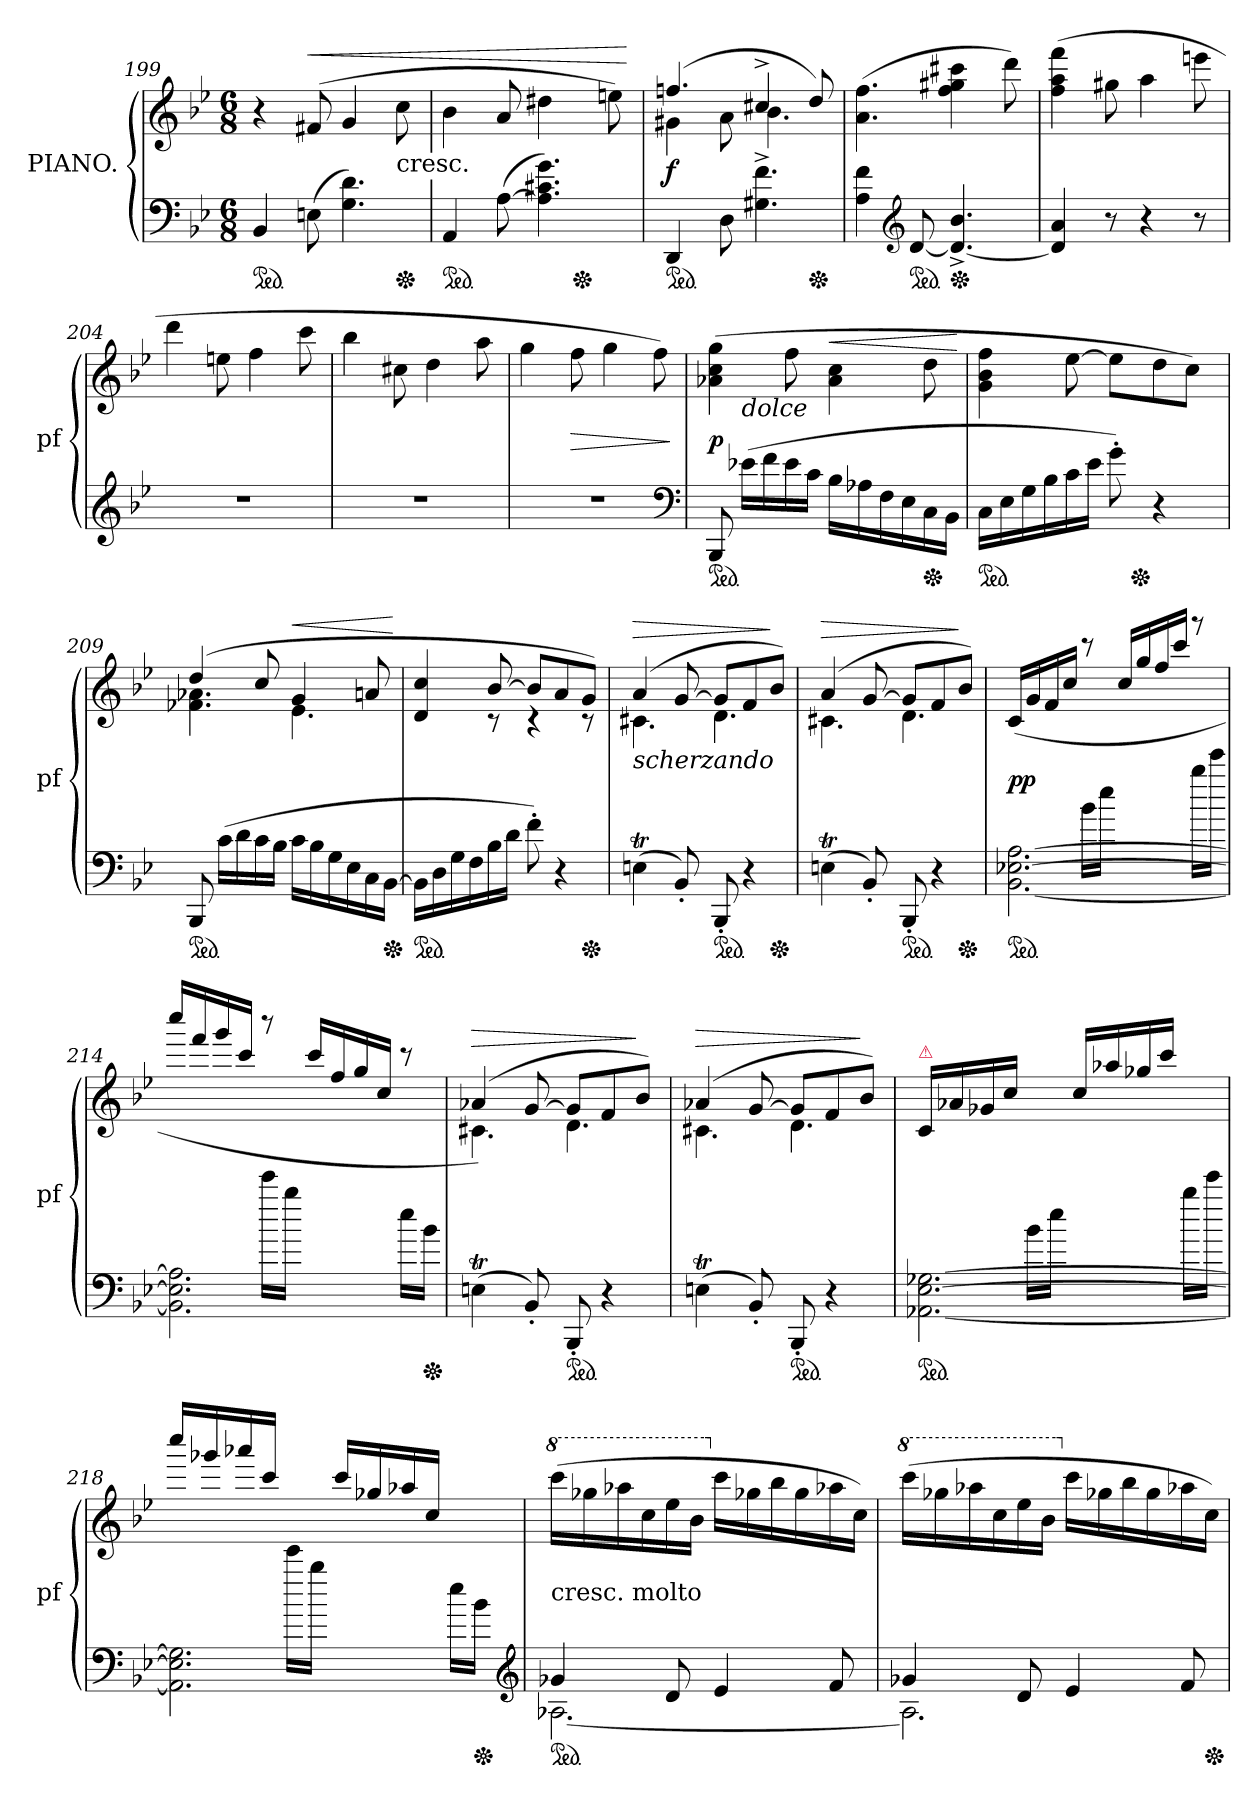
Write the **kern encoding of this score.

**kern	**kern	**dynam
*part1	*part1	*part1
*staff2	*staff1	*staff1/2
*I"PIANO.	*	*
*I'pf	*	*
*clefF4	*clefG2	*
*k[b-e-]	*k[b-e-]	*
*M6/8	*M6/8	*
*ped	*	*
=199	=199	=199
4BB-/	4r	.
!	!	!LO:HP:a
(>8En\	(>8f#X/	<
4.G\ 4.d\)	4g/	.
!	!LO:TX:c:t=cresc.	!
*Xped	*	*
.	8cc\	.
=200	=200	=200
*ped	*	*
*	*^	*
4AA/	4b-\	2ryy	.
(>[8A\	8a/	.	.
4.A]\ 4.c#X\ 4.g\)	4dd#X\	.	.
*Xped	*	*	*
.	.	4ryy	.
.	8een\)	.	.
.	.	.	[
=201	=201	=201	=201
*ped	*	*	*
4DD/	(>4.ffn/	4g#X\	f
8D\	.	8a\	.
4.G#X^\ 4.f^\	4cc#X^/	4.b-\	.
*Xped	*	*	*
.	8dd/)	.	.
*	*v	*v	*
=202	=202	=202
4A\ 4f\	(>4.a\ 4.ff\	.
*clefG2	*	*
*ped	*	*
[<8d/	.	.
*Xped	*	*
4.d_^/ 4.b-^/	4ff\ 4gg#X\ 4ccc#X\	.
.	8ddd\)	.
=203	=203	=203
4d]/ 4a/	(>4ff\ 4aa\ 4fff\	.
8r	8gg#X\	.
4r	4aa\	.
8r	8eeen\	.
=204	=204	=204
2.r	4ddd\	.
.	8een\	.
.	4ff\	.
.	8ccc\	.
=205	=205	=205
2.r	4bb-\	.
.	8cc#X\	.
.	4dd\	.
.	8aa\	.
=206	=206	=206
2.r	4gg\	.
.	8ff\	>
.	4gg\	.
.	8ff\)	.
*clefF4	*	*
.	.	]
=207	=207	=207
*	*^	*
*ped	*	*	*
8BBB-/	(>4a-X\ 4cc\ 4gg\	8ryy	p
!	!	!LO:TX:b:i:t=dolce	!
(>16e-X\LL	.	2ryy	.
16f\	.	.	.
16e-\	8ff\	.	.
16c\JJ	.	.	.
!	!	!	!LO:HP:a
16B-\LL	4a-\ 4cc\	.	<
16A-X\	.	.	.
16F\	.	.	.
16E-\	.	.	.
*Xped	*	*	*
16C\	8dd\	8ryy	.
16BB-\JJ	.	.	.
.	.	.	[
=208	=208	=208	=208
*ped	*	*	*
16C\LL	4g\ 4b-\ 4ff\	4..ryy	.
16E-\	.	.	.
16G\	.	.	.
16B-\	.	.	.
16c\	[8ee-\	.	.
16e-\JJ	.	.	.
8g'\)	8ee-\L]	.	.
*Xped	*	*	*
.	.	4ryy	.
4r	8dd\	.	.
.	8cc\J)	.	.
.	.	16ryy	.
=209	=209	=209	=209
*ped	*	*	*
8BBB-/	(>4dd/	4.f-X\ 4.a-X\	.
(16c\LL	.	.	.
16d\	.	.	.
16c\	8cc/	.	.
16B-\JJ	.	.	.
!	!	!	!LO:HP:a
16c\LL	4g/	4.e-\	<
16B-\	.	.	.
16G\	.	.	.
16E-\	.	.	.
16C\	8an/	.	.
*Xped	*	*	*
[16BB-\JJ	.	.	.
*	*v	*v	*
.	.	[
=210	=210	=210
*	*^	*
*ped	*	*	*
16BB-\LL]	4d/ 4cc/	4ryy	.
16D\	.	.	.
16G\	.	.	.
16F\	.	.	.
16B-\	[8b-/	8r	.
16d\JJ	.	.	.
8f'\)	8b-/L]	4r	.
4r	8a/	.	.
*Xped	*	*	*
.	8g/J)	8r	.
=211	=211	=211	=211
!	!LO:TX:b:i:t=scherzando	!	!
!	!	!	!LO:HP:a
(>4Ent\	(>4a/	4.c#X\	>
8BB-'/)	[8g/	.	.
*ped	*	*	*
8BBB-'/	8g/L]	4.d\	.
4r	8f/	.	.
*Xped	*	*	*
.	8b-/J)	.	]
=212	=212	=212	=212
!	!	!	!LO:HP:a
(>4Ent\	(>4a/	4.c#X\	>
8BB-'/)	[8g/	.	.
*ped	*	*	*
8BBB-'/	8g/L]	4.d\	.
4r	8f/	.	.
*Xped	*	*	*
.	8b-/J)	.	]
*	*v	*v	*
=213	=213	=213
*^	*	*
*ped	*	*	*
4ryy	[2.BB-\ [2.E-X\ [2.A\	(>16c/LL	pp
.	.	16g/	.
.	.	16f/	.
.	.	16cc/JJ	.
16b-\LL	.	8rccc	.
16ee-\JJ	.	.	.
4ryy	.	16cc/LL	.
.	.	16gg/	.
.	.	16ff/	.
.	.	16ccc/JJ	.
16bb-\LL	.	8rggg	.
16eee-\JJ	.	.	.
=214	=214	=214	=214
4ryy	2.BB-]\ 2.E-]\ 2.A]\	16cccc/LL	.
.	.	16fff/	.
.	.	16ggg/	.
.	.	16ccc/JJ	.
16eee-\LL	.	8rbbb	.
16bb-\JJ	.	.	.
4ryy	.	16ccc/LL	.
.	.	16ff/	.
.	.	16gg/	.
.	.	16cc/JJ	.
16ee-\LL	.	8rccc	.
*Xped	*	*	*
16b-\JJ	.	.	.
*v	*v	*	*
=215	=215	=215
*	*^	*
!	!	!	!LO:HP:a
(>4Ent\	(>4a-X/)	4.c#X\	>
8BB-'/)	[8g/	.	.
*ped	*	*	*
8BBB-'/	8g/L]	4.d\	.
4r	8f/	.	.
.	8b-/J)	.	]
=216	=216	=216	=216
!	!	!	!LO:HP:a
(>4Ent\	(>4a-X/	4.c#X\	>
8BB-'/)	[8g/	.	.
*ped	*	*	*
8BBB-'/	8g/L]	4.d\	.
4r	8f/	.	.
.	8b-/J)	.	]
*	*v	*v	*
=217	=217	=217
*^	*	*
!	!	!LO:TX:a:color=crimson:t=⚠	!
*ped	*	*	*
4ryy	[2.AA-X\ [2.E-\ [2.G-X\	16c/LL	.
.	.	16a-X/	.
.	.	16g-X/	.
.	.	16cc/JJ	.
16b-\LL	.	8ryy	.
16ee-\JJ	.	.	.
4ryy	.	16cc/LL	.
.	.	16aa-X/	.
.	.	16gg-X/	.
.	.	16ccc/JJ	.
16bb-\LL	.	8ryy	.
16eee-\JJ	.	.	.
=218	=218	=218	=218
4ryy	2.AA-]\ 2.E-]\ 2.G-]\	16cccc/LL	.
.	.	16ggg-X/	.
.	.	16aaa-X/	.
.	.	16ccc/JJ	.
16eee-\LL	.	8ryy	.
16bb-\JJ	.	.	.
4ryy	.	16ccc/LL	.
.	.	16gg-X/	.
.	.	16aa-X/	.
.	.	16cc/JJ	.
16ee-\LL	.	8ryy	.
*Xped	*	*	*
16b-\JJ	.	.	.
*clefG2	*	*	*
=219	=219	=219	=219
*	*	*8va	*
!	!	!LO:TX:c:t=cresc. molto	!
*ped	*	*	*
4g-X/	[2.A-X\	(>16cccc\LL	.
.	.	16ggg-X\	.
.	.	16aaa-X\	.
.	.	16ccc\	.
8d/	.	16eee-\	.
.	.	16bb-\JJ	.
*	*	*X8va	*
4e-/	.	16ccc\LL	.
.	.	16gg-X\	.
.	.	16bb-\	.
.	.	16gg-\	.
8f/	.	16aa-X\	.
.	.	16cc\JJ)	.
=220	=220	=220	=220
*	*	*8va	*
4g-X/	2.A-\]	(>16cccc\LL	.
.	.	16ggg-X\	.
.	.	16aaa-X\	.
.	.	16ccc\	.
8d/	.	16eee-\	.
.	.	16bb-\JJ	.
*	*	*X8va	*
4e-/	.	16ccc\LL	.
.	.	16gg-X\	.
.	.	16bb-\	.
.	.	16gg-\	.
8f/	.	16aa-X\	.
*Xped	*	*	*
.	.	16cc\JJ)	.
*v	*v	*	*
=	=	=
*-	*-	*-
